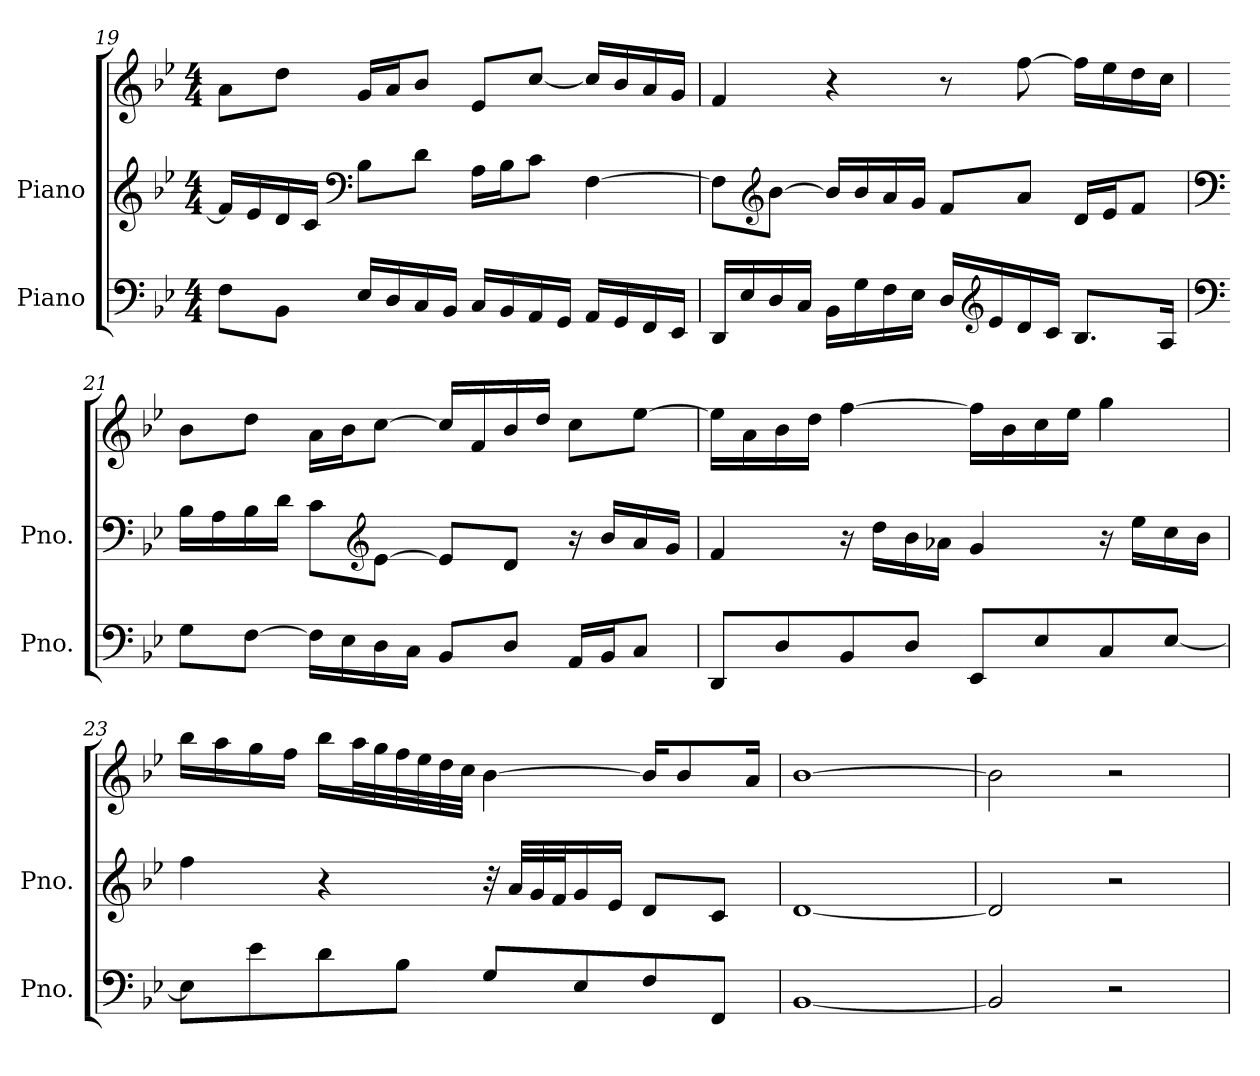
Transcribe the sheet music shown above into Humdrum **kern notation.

**kern	**kern	**kern
*part2	*part1	*part1
*staff3	*staff2	*staff1
*I"Piano	*I"Piano	*
*I'Pno.	*I'Pno.	*
!!LO:LB:g=z
*clefF4	*clefG2	*clefG2
*k[b-e-]	*k[b-e-]	*k[b-e-]
*M4/4	*M4/4	*M4/4
=19	=19	=19
8F\L	16f/LL]	8a\L
.	16e-/	.
8BB-\J	16d/	8dd\J
.	16c/JJ	.
*	*clefF4	*
16E-/LL	8B-\L	16g/LL
16D/	.	16a/J
16C/	8d\J	8b-/J
16BB-/JJ	.	.
16C/LL	16A\LL	8e-/L
16BB-/	16B-\J	.
16AA/	8c\J	[8cc/J
16GG/JJ	.	.
16AA/LL	[4F\	16cc/LL]
16GG/	.	16b-/
16FF/	.	16a/
16EE-/JJ	.	16g/JJ
=20	=20	=20
16DD/LL	8F\L]	4f/
16E-/	.	.
*	*clefG2	*
16D/	[8b-\J	.
16C/JJ	.	.
16BB-\LL	16b-/LL]	4r
16G\	16b-/	.
16F\	16a/	.
16E-\JJ	16g/JJ	.
16D/LL	8f/L	8r
*clefG2	*	*
16e-/	.	.
16d/	8a/J	[8ff\
16c/JJ	.	.
8.B-/L	16d/LL	16ff\LL]
.	16e-/J	16ee-\
.	8f/J	16dd\
16A/Jk	.	16cc\JJ
!!LO:LB:g=z
=21	=21	=21
*clefF4	*clefF4	*
8G\L	16B-\LL	8b-\L
.	16A\	.
[8F\J	16B-\	8dd\J
.	16d\JJ	.
16F\LL]	8c\L	16a\LL
16E-\	.	16b-\J
*	*clefG2	*
16D\	[8e-\J	[8cc\J
16C\JJ	.	.
8BB-/L	8e-/L]	16cc/LL]
.	.	16f/
8D/J	8d/J	16b-/
.	.	16dd/JJ
16AA/LL	16r	8cc\L
16BB-/J	16b-/LL	.
8C/J	16a/	[8ee-\J
.	16g/JJ	.
=22	=22	=22
8DD/L	4f/	16ee-\LL]
.	.	16a\
8D/	.	16b-\
.	.	16dd\JJ
8BB-/	16r	[4ff\
.	16dd\LL	.
8D/J	16b-\	.
.	16a-X\JJ	.
8EE-/L	4g/	16ff\LL]
.	.	16b-\
8E-/	.	16cc\
.	.	16ee-\JJ
8C/	16r	4gg\
.	16ee-\LL	.
[8E-/J	16cc\	.
.	16b-\JJ	.
!!LO:LB:g=z
=23	=23	=23
8E-\L]	4ff\	16bb-\LL
.	.	16aa\
8e-\	.	16gg\
.	.	16ff\JJ
8d\	4r	16bb-\LL
.	.	32aa\L
.	.	32gg\
8B-\J	.	32ff\
.	.	32ee-\
.	.	32dd\
.	.	32cc\JJJ
8G/L	32r	[4b-\
.	32a/LLL	.
.	32g/	.
.	32f/J	.
8E-/	16g/	.
.	16e-/JJ	.
8F/	8d/L	16b-/KL]
.	.	8b-/
8FF/J	8c/J	.
.	.	16a/Jk
=24	=24	=24
[1BB-	[1d	[1b-
=25	=25	=25
2BB-/]	2d/]	2b-\]
2r	2r	2r
=	=	=
*-	*-	*-
